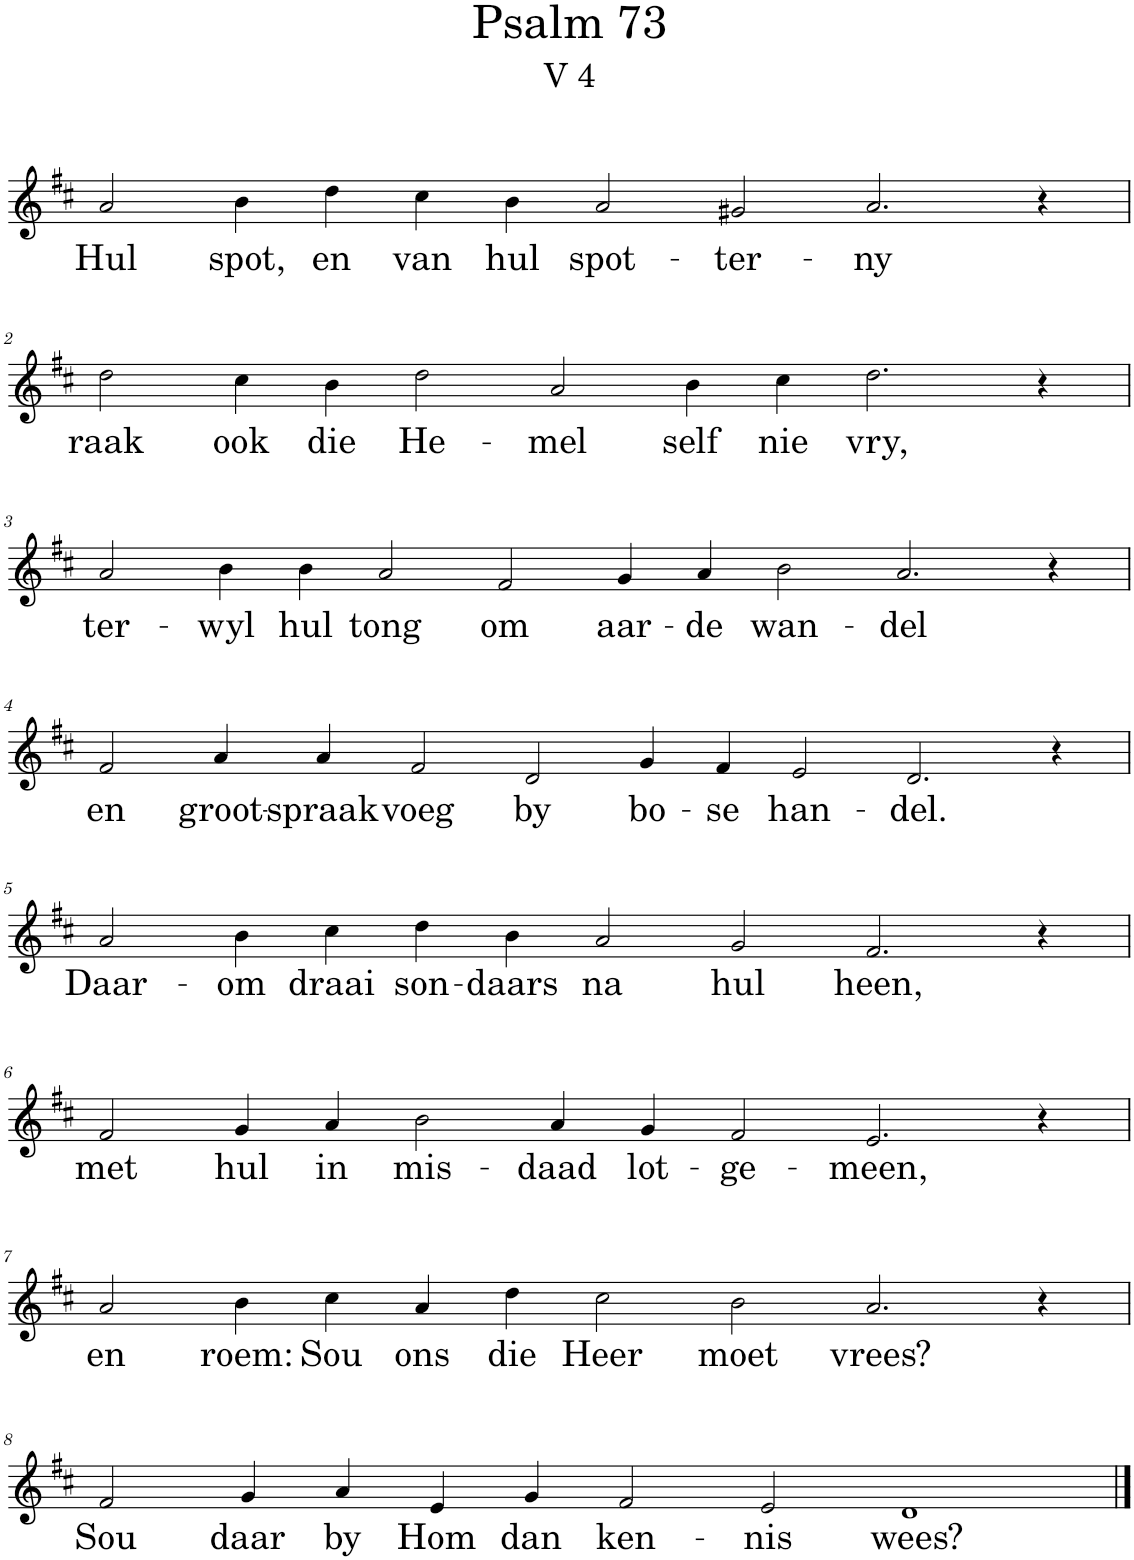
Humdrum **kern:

**kern	**text
*part1	*part1
*staff1	*staff1
*I"Pipe Organ	*
*I'Org.	*
*clefG2	*
*k[f#c#]	*
*M14/4	*
=1	=1
!	!LO:LY:b
2a/	Hul
!	!LO:LY:b
4b\	spot,
!	!LO:LY:b
4dd\	en
!	!LO:LY:b
4cc#\	van
!	!LO:LY:b
4b\	hul
!	!LO:LY:b
2a/	spot-
!	!LO:LY:b
2g#X/	-ter-
!	!LO:LY:b
2.a/	-ny
4r	.
!!LO:LB:g=z
=2	=2
!	!LO:LY:b
2dd\	raak
!	!LO:LY:b
4cc#\	ook
!	!LO:LY:b
4b\	die
!	!LO:LY:b
2dd\	He-
!	!LO:LY:b
2a/	-mel
!	!LO:LY:b
4b\	self
!	!LO:LY:b
4cc#\	nie
!	!LO:LY:b
2.dd\	vry,
4r	.
!!LO:LB:g=z
=3	=3
*M16/4	*
!	!LO:LY:b
2a/	ter-
!	!LO:LY:b
4b\	-wyl
!	!LO:LY:b
4b\	hul
!	!LO:LY:b
2a/	tong
!	!LO:LY:b
2f#/	om
!	!LO:LY:b
4g/	aar-
!	!LO:LY:b
4a/	-de
!	!LO:LY:b
2b\	wan-
!	!LO:LY:b
2.a/	-del
4r	.
!!LO:LB:g=z
=4	=4
!	!LO:LY:b
2f#/	en
!	!LO:LY:b
4a/	groot-
!	!LO:LY:b
4a/	-spraak
!	!LO:LY:b
2f#/	voeg
!	!LO:LY:b
2d/	by
!	!LO:LY:b
4g/	bo-
!	!LO:LY:b
4f#/	-se
!	!LO:LY:b
2e/	han-
!	!LO:LY:b
2.d/	-del.
4r	.
!!LO:LB:g=z
=5	=5
*M14/4	*
!	!LO:LY:b
2a/	Daar-
!	!LO:LY:b
4b\	-om
!	!LO:LY:b
4cc#\	draai
!	!LO:LY:b
4dd\	son-
!	!LO:LY:b
4b\	-daars
!	!LO:LY:b
2a/	na
!	!LO:LY:b
2g/	hul
!	!LO:LY:b
2.f#/	heen,
4r	.
!!LO:LB:g=z
=6	=6
!	!LO:LY:b
2f#/	met
!	!LO:LY:b
4g/	hul
!	!LO:LY:b
4a/	in
!	!LO:LY:b
2b\	mis-
!	!LO:LY:b
4a/	-daad
!	!LO:LY:b
4g/	lot-
!	!LO:LY:b
2f#/	-ge-
!	!LO:LY:b
2.e/	-meen,
4r	.
!!LO:LB:g=z
=7	=7
!	!LO:LY:b
2a/	en
!	!LO:LY:b
4b\	roem:
!	!LO:LY:b
4cc#\	Sou
!	!LO:LY:b
4a/	ons
!	!LO:LY:b
4dd\	die
!	!LO:LY:b
2cc#\	Heer
!	!LO:LY:b
2b\	moet
!	!LO:LY:b
2.a/	vrees?
4r	.
!!LO:LB:g=z
=8	=8
!	!LO:LY:b
2f#/	Sou
!	!LO:LY:b
4g/	daar
!	!LO:LY:b
4a/	by
!	!LO:LY:b
4e/	Hom
!	!LO:LY:b
4g/	dan
!	!LO:LY:b
2f#/	ken-
!	!LO:LY:b
2e/	-nis
!	!LO:LY:b
1d	wees?
==	==
*-	*-
